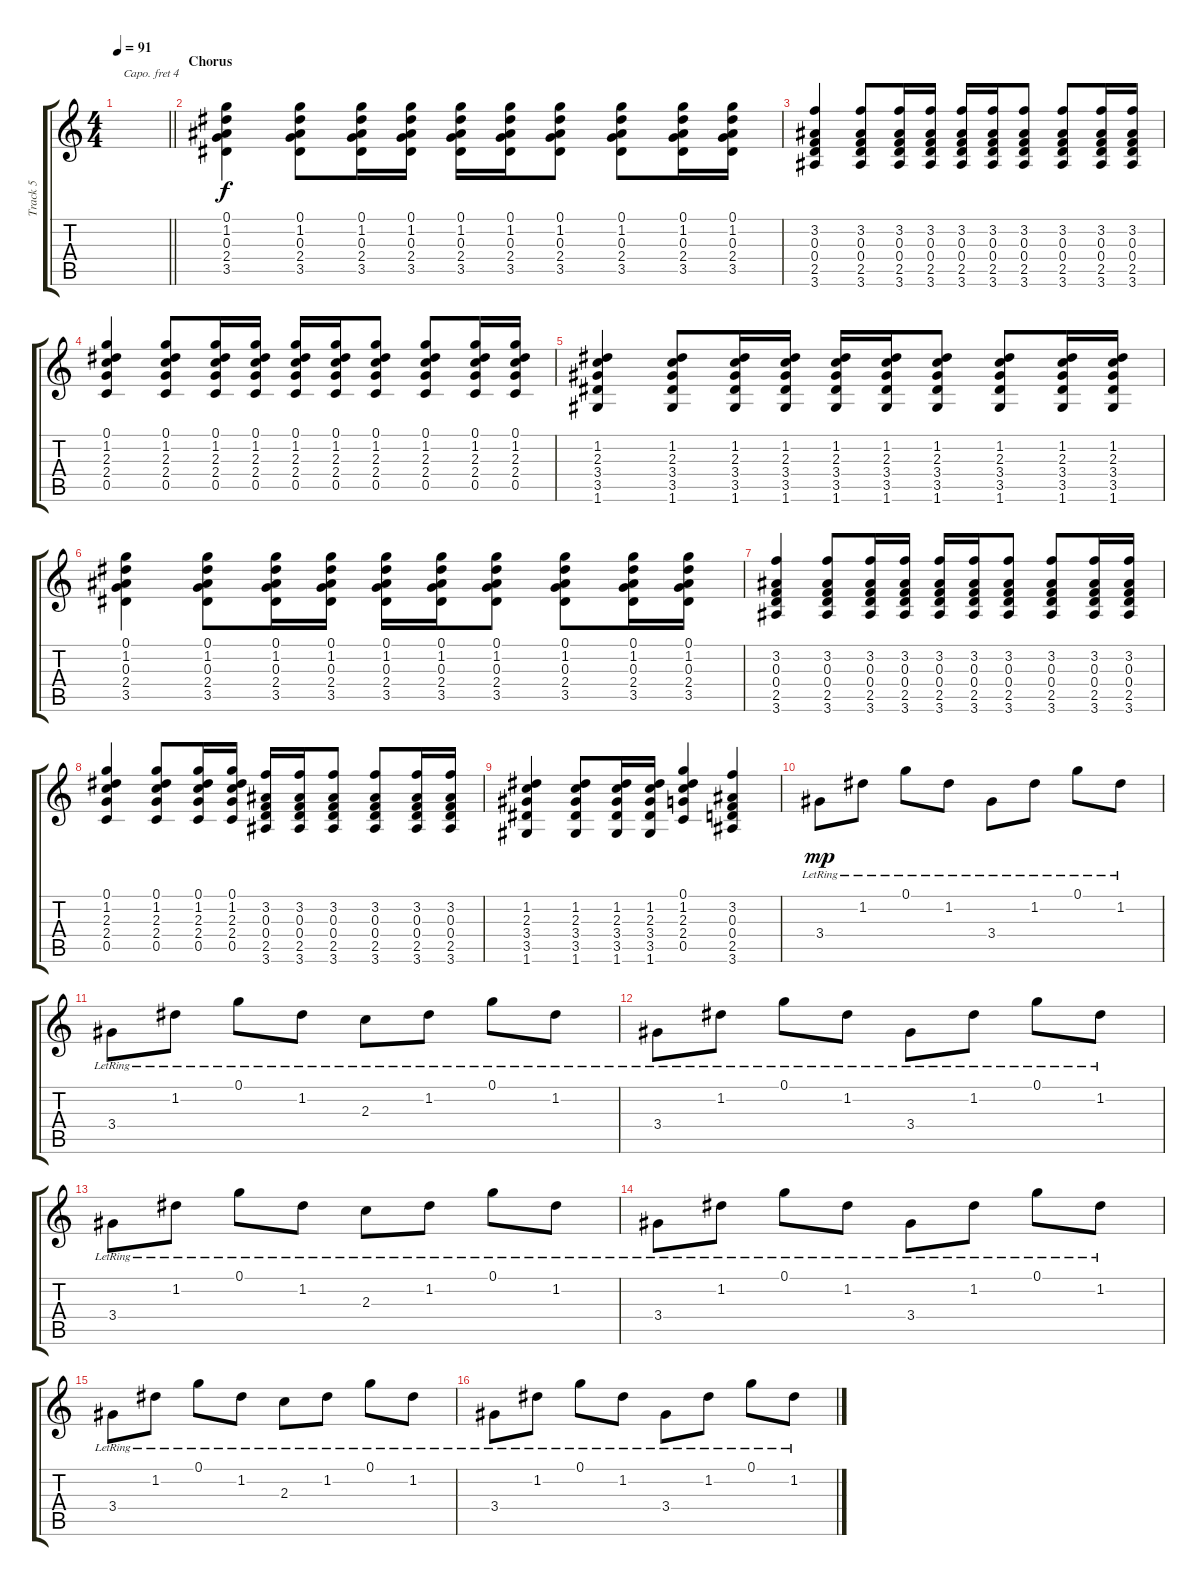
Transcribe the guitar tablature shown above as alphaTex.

\track ("Track 5" "Track 5") {instrument acousticguitarsteel}
\staff {score tabs}
\capo 4
\tuning (Eb4 Bb3 Gb3 Db3 Ab2 Eb2) {hide}
\ts (4 4)
\tempo 91
\clef g2
\barLineRight lightlight
\ks c
|
\section ("" "Chorus")
(0.1 1.2 0.3 2.4 3.5).4 (0.1 1.2 0.3 2.4 3.5).8 (0.1 1.2 0.3 2.4 3.5).16 (0.1 1.2 0.3 2.4 3.5).16 (0.1 1.2 0.3 2.4 3.5).16 (0.1 1.2 0.3 2.4 3.5).16 (0.1 1.2 0.3 2.4 3.5).8 (0.1 1.2 0.3 2.4 3.5).8 (0.1 1.2 0.3 2.4 3.5).16 (0.1 1.2 0.3 2.4 3.5).16 |
(3.2 0.3 0.4 2.5 3.6).4 (3.2 0.3 0.4 2.5 3.6).8 (3.2 0.3 0.4 2.5 3.6).16 (3.2 0.3 0.4 2.5 3.6).16 (3.2 0.3 0.4 2.5 3.6).16 (3.2 0.3 0.4 2.5 3.6).16 (3.2 0.3 0.4 2.5 3.6).8 (3.2 0.3 0.4 2.5 3.6).8 (3.2 0.3 0.4 2.5 3.6).16 (3.2 0.3 0.4 2.5 3.6).16 |
(0.1 1.2 2.3 2.4 0.5).4 (0.1 1.2 2.3 2.4 0.5).8 (0.1 1.2 2.3 2.4 0.5).16 (0.1 1.2 2.3 2.4 0.5).16 (0.1 1.2 2.3 2.4 0.5).16 (0.1 1.2 2.3 2.4 0.5).16 (0.1 1.2 2.3 2.4 0.5).8 (0.1 1.2 2.3 2.4 0.5).8 (0.1 1.2 2.3 2.4 0.5).16 (0.1 1.2 2.3 2.4 0.5).16 |
(1.2 2.3 3.4 3.5 1.6).4 (1.2 2.3 3.4 3.5 1.6).8 (1.2 2.3 3.4 3.5 1.6).16 (1.2 2.3 3.4 3.5 1.6).16 (1.2 2.3 3.4 3.5 1.6).16 (1.2 2.3 3.4 3.5 1.6).16 (1.2 2.3 3.4 3.5 1.6).8 (1.2 2.3 3.4 3.5 1.6).8 (1.2 2.3 3.4 3.5 1.6).16 (1.2 2.3 3.4 3.5 1.6).16 |
(0.1 1.2 0.3 2.4 3.5).4 (0.1 1.2 0.3 2.4 3.5).8 (0.1 1.2 0.3 2.4 3.5).16 (0.1 1.2 0.3 2.4 3.5).16 (0.1 1.2 0.3 2.4 3.5).16 (0.1 1.2 0.3 2.4 3.5).16 (0.1 1.2 0.3 2.4 3.5).8 (0.1 1.2 0.3 2.4 3.5).8 (0.1 1.2 0.3 2.4 3.5).16 (0.1 1.2 0.3 2.4 3.5).16 |
(3.2 0.3 0.4 2.5 3.6).4 (3.2 0.3 0.4 2.5 3.6).8 (3.2 0.3 0.4 2.5 3.6).16 (3.2 0.3 0.4 2.5 3.6).16 (3.2 0.3 0.4 2.5 3.6).16 (3.2 0.3 0.4 2.5 3.6).16 (3.2 0.3 0.4 2.5 3.6).8 (3.2 0.3 0.4 2.5 3.6).8 (3.2 0.3 0.4 2.5 3.6).16 (3.2 0.3 0.4 2.5 3.6).16 |
(0.1 1.2 2.3 2.4 0.5).4 (0.1 1.2 2.3 2.4 0.5).8 (0.1 1.2 2.3 2.4 0.5).16 (0.1 1.2 2.3 2.4 0.5).16 (3.2 0.3 0.4 2.5 3.6).16 (3.2 0.3 0.4 2.5 3.6).16 (3.2 0.3 0.4 2.5 3.6).8 (3.2 0.3 0.4 2.5 3.6).8 (3.2 0.3 0.4 2.5 3.6).16 (3.2 0.3 0.4 2.5 3.6).16 |
(1.2 2.3 3.4 3.5 1.6).4 (1.2 2.3 3.4 3.5 1.6).8 (1.2 2.3 3.4 3.5 1.6).16 (1.2 2.3 3.4 3.5 1.6).16 (0.1 1.2 2.3 2.4 0.5).4 (3.2 0.3 0.4 2.5 3.6).4 |
3.4{lr}.8{dy mp} 1.2{lr}.8 0.1{lr}.8 1.2{lr}.8 3.4{lr}.8 1.2{lr}.8 0.1{lr}.8 1.2{lr}.8 |
3.4{lr}.8 1.2{lr}.8 0.1{lr}.8 1.2{lr}.8 2.3{lr}.8 1.2{lr}.8 0.1{lr}.8 1.2{lr}.8 |
3.4{lr}.8 1.2{lr}.8 0.1{lr}.8 1.2{lr}.8 3.4{lr}.8 1.2{lr}.8 0.1{lr}.8 1.2{lr}.8 |
3.4{lr}.8 1.2{lr}.8 0.1{lr}.8 1.2{lr}.8 2.3{lr}.8 1.2{lr}.8 0.1{lr}.8 1.2{lr}.8 |
3.4{lr}.8 1.2{lr}.8 0.1{lr}.8 1.2{lr}.8 3.4{lr}.8 1.2{lr}.8 0.1{lr}.8 1.2{lr}.8 |
3.4{lr}.8 1.2{lr}.8 0.1{lr}.8 1.2{lr}.8 2.3{lr}.8 1.2{lr}.8 0.1{lr}.8 1.2{lr}.8 |
3.4{lr}.8 1.2{lr}.8 0.1{lr}.8 1.2{lr}.8 3.4{lr}.8 1.2{lr}.8 0.1{lr}.8 1.2{lr}.8
